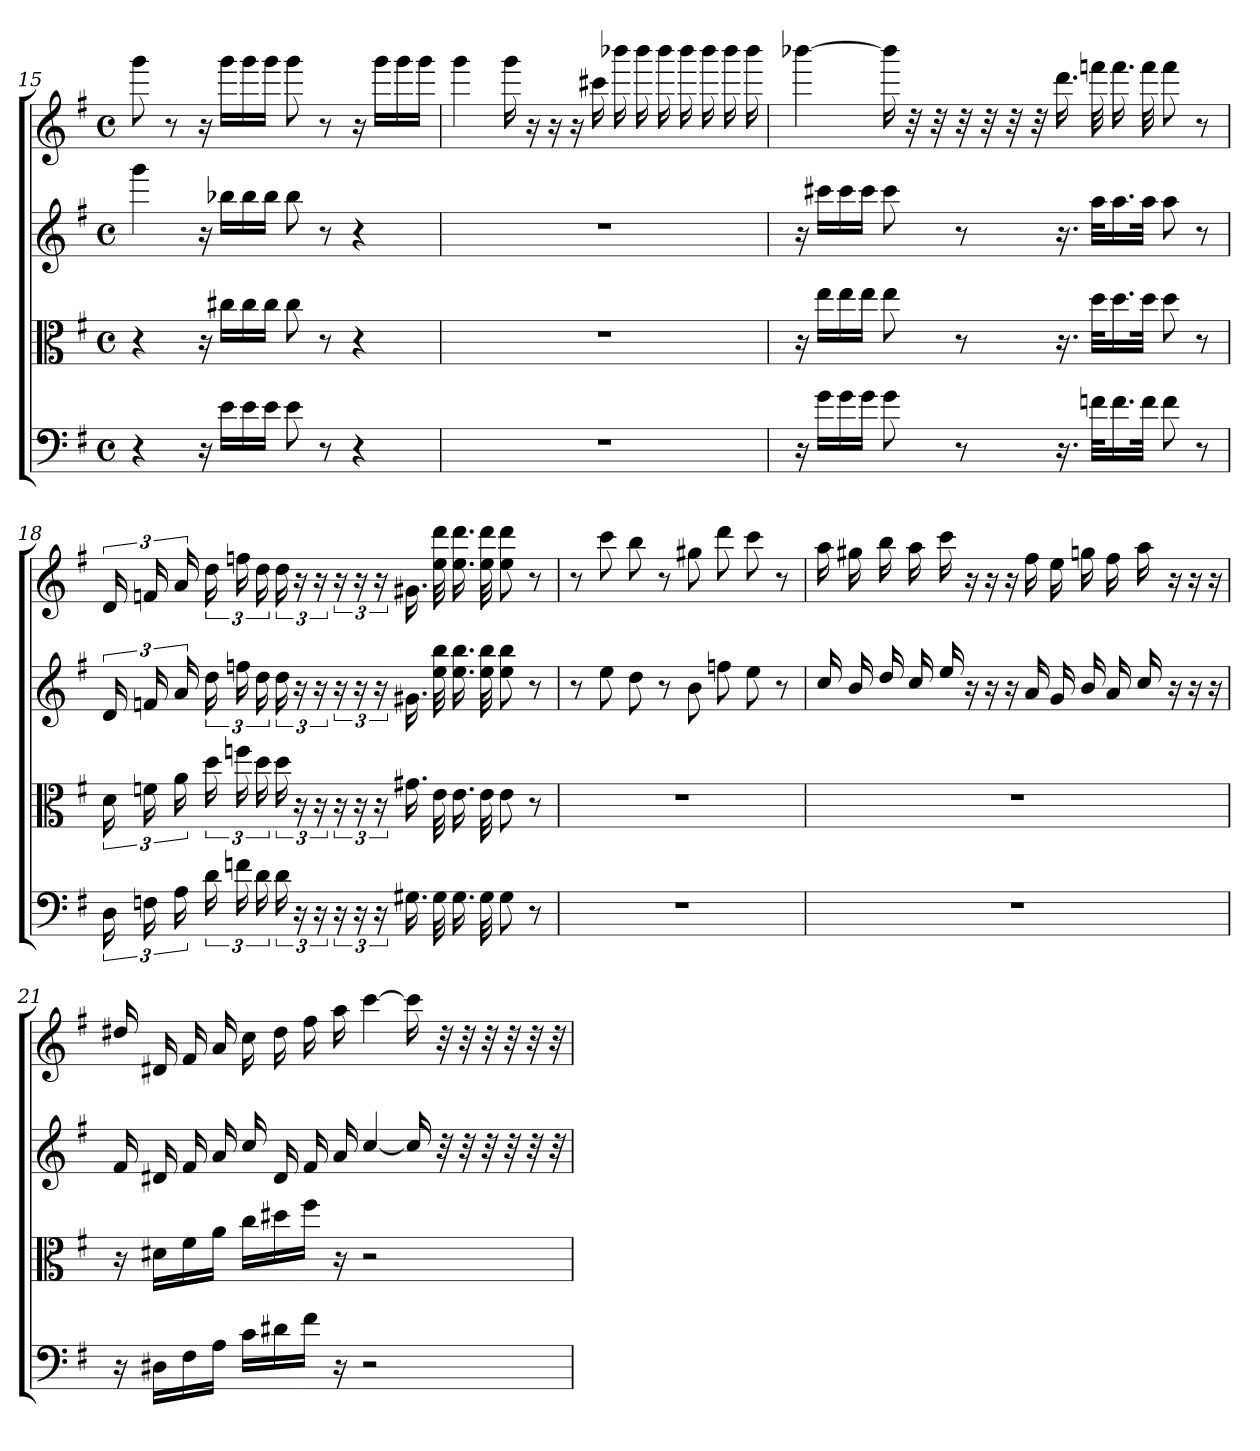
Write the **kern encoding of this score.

**kern	**kern	**kern	**kern
*part4	*part3	*part2	*part1
*staff4	*staff3	*staff2	*staff1
*clefF4	*clefC3	*clefG2	*clefG2
*k[f#]	*k[f#]	*k[f#]	*k[f#]
*e:	*e:	*e:	*e:
*M4/4	*M4/4	*M4/4	*M4/4
*met(c)	*met(c)	*met(c)	*met(c)
=15	=15	=15	=15
4r	4r	4ggg\	8ggg\
.	.	.	8r
16r	16r	16r	16r
16e\LL	16cc#X\LL	16bb-X\LL	16ggg\LL
16e\	16cc#\	16bb-\	16ggg\
16e\JJ	16cc#\JJ	16bb-\JJ	16ggg\JJ
8e\	8cc#\	8bb-\	8ggg\
8r	8r	8r	8r
4r	4r	4r	16r
.	.	.	16ggg\LL
.	.	.	16ggg\
.	.	.	16ggg\JJ
=16	=16	=16	=16
1r	1r	1r	4ggg\
.	.	.	16ggg\
.	.	.	16r
.	.	.	16r
.	.	.	16r
.	.	.	16ccc#X\
.	.	.	16bbb-X\
.	.	.	16bbb-\
.	.	.	16bbb-\
.	.	.	16bbb-\
.	.	.	16bbb-\
.	.	.	16bbb-\
.	.	.	16bbb-\
=17	=17	=17	=17
16r	16r	16r	[4bbb-X\
16g\LL	16ee\LL	16ccc#X\LL	.
16g\	16ee\	16ccc#\	.
16g\JJ	16ee\JJ	16ccc#\JJ	.
8g\	8ee\	8ccc#\	16bbb-\]
.	.	.	32r
.	.	.	32r
8r	8r	8r	32r
.	.	.	32r
.	.	.	32r
.	.	.	32r
16.r	16.r	16.r	16.ddd\
32fn\KLL	32dd\KLL	32aa\KLL	32fffn\
16.f\	16.dd\	16.aa\	16.fff\
32f\JJk	32dd\JJk	32aa\JJk	32fff\
8f\	8dd\	8aa\	8fff\
8r	8r	8r	8r
=18	=18	=18	=18
24D\	24d\	24d/	24d/
24Fn\	24fn\	24fn/	24fn/
24A\	24a\	24a/	24a/
24d\	24dd\	24dd\	24dd\
24fn\	24ffn\	24ffn\	24ffn\
24d\	24dd\	24dd\	24dd\
24d\	24dd\	24dd\	24dd\
24r	24r	24r	24r
24r	24r	24r	24r
24r	24r	24r	24r
24r	24r	24r	24r
24r	24r	24r	24r
16.G#X\	16.g#X\	16.g#X\	16.g#X\
32G#\	32e\	32ee\ 32bb\	32ee\ 32ddd\
16.G#\	16.e\	16.ee\ 16.bb\	16.ee\ 16.ddd\
32G#\	32e\	32ee\ 32bb\	32ee\ 32ddd\
8G#\	8e\	8ee\ 8bb\	8ee\ 8ddd\
8r	8r	8r	8r
=19	=19	=19	=19
1r	1r	8r	8r
.	.	8ee\	8ccc\
.	.	8dd\	8bb\
.	.	8r	8r
.	.	8b\	8gg#X\
.	.	8ffn\	8ddd\
.	.	8ee\	8ccc\
.	.	8r	8r
=20	=20	=20	=20
1r	1r	16cc/	16aa\
.	.	16b/	16gg#X\
.	.	16dd/	16bb\
.	.	16cc/	16aa\
.	.	16ee/	16ccc\
.	.	16r	16r
.	.	16r	16r
.	.	16r	16r
.	.	16a/	16ff#\
.	.	16g/	16ee\
.	.	16b/	16ggn\
.	.	16a/	16ff#\
.	.	16cc/	16aa\
.	.	16r	16r
.	.	16r	16r
.	.	16r	16r
=21	=21	=21	=21
16r	16r	16f#/	16dd#X/
16D#X\LL	16d#X\LL	16d#X/	16d#X/
16F#\	16f#\	16f#/	16f#/
16A\JJ	16a\JJ	16a/	16a/
16c\LL	16cc\LL	16cc/	16cc\
16d#X\	16dd#X\	16d#/	16dd#\
16f#\JJ	16ff#\JJ	16f#/	16ff#\
16r	16r	16a/	16aa\
2r	2r	[4cc/	[4ccc\
.	.	16cc/]	16ccc\]
.	.	32r	32r
.	.	32r	32r
.	.	32r	32r
.	.	32r	32r
.	.	32r	32r
.	.	32r	32r
=	=	=	=
*-	*-	*-	*-
